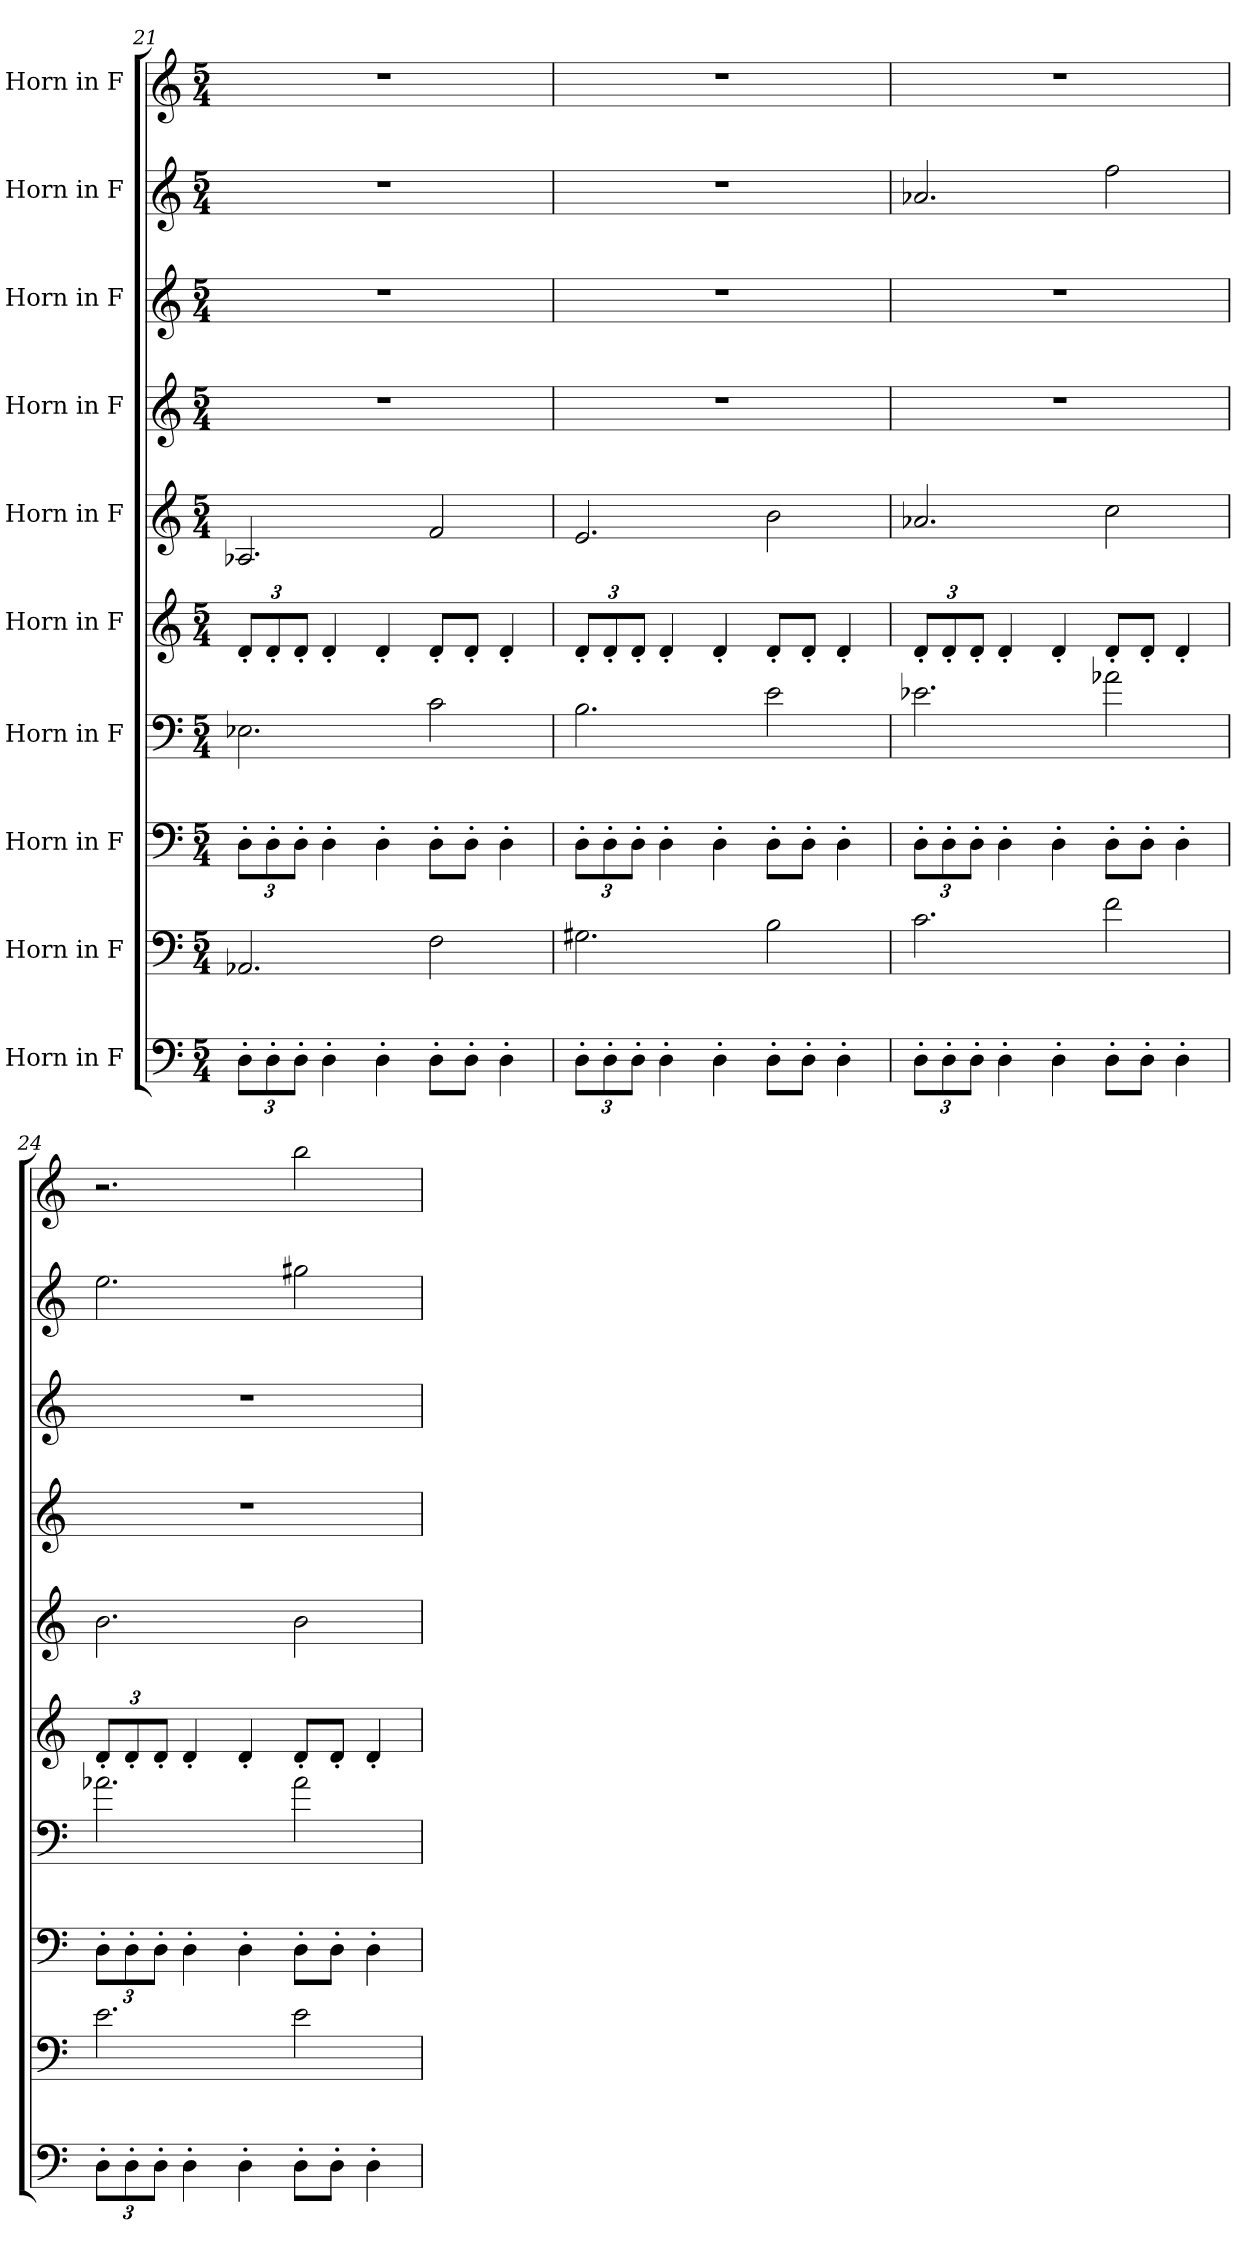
**kern	**kern	**kern	**kern	**kern	**kern	**kern	**kern	**kern	**kern
*part10	*part9	*part8	*part7	*part6	*part5	*part4	*part3	*part2	*part1
*staff10	*staff9	*staff8	*staff7	*staff6	*staff5	*staff4	*staff3	*staff2	*staff1
*I"Horn in F	*I"Horn in F	*I"Horn in F	*I"Horn in F	*I"Horn in F	*I"Horn in F	*I"Horn in F	*I"Horn in F	*I"Horn in F	*I"Horn in F
*clefF4	*clefF4	*clefF4	*clefF4	*clefG2	*clefG2	*clefG2	*clefG2	*clefG2	*clefG2
*ITrd4c7	*ITrd4c7	*ITrd4c7	*ITrd4c7	*ITrd4c7	*ITrd4c7	*ITrd4c7	*ITrd4c7	*ITrd4c7	*ITrd4c7
*k[b-]	*k[b-]	*k[b-]	*k[b-]	*k[b-]	*k[b-]	*k[b-]	*k[b-]	*k[b-]	*k[b-]
*M5/4	*M5/4	*M5/4	*M5/4	*M5/4	*M5/4	*M5/4	*M5/4	*M5/4	*M5/4
*Xbrackettup	*	*Xbrackettup	*	*Xbrackettup	*	*	*	*	*
=21	=21	=21	=21	=21	=21	=21	=21	=21	=21
12GG'\L	2.DD-X/	12GG'\L	2.AA-X\	12G'/L	2.D-X/	4%5r	4%5r	4%5r	4%5r
12GG'\	.	12GG'\	.	12G'/	.	.	.	.	.
12GG'\J	.	12GG'\J	.	12G'/J	.	.	.	.	.
4GG'\	.	4GG'\	.	4G'/	.	.	.	.	.
4GG'\	.	4GG'\	.	4G'/	.	.	.	.	.
8GG'\L	2BB-\	8GG'\L	2F\	8G'/L	2B-/	.	.	.	.
8GG'\J	.	8GG'\J	.	8G'/J	.	.	.	.	.
4GG'\	.	4GG'\	.	4G'/	.	.	.	.	.
=22	=22	=22	=22	=22	=22	=22	=22	=22	=22
12GG'\L	2.C#X\	12GG'\L	2.E\	12G'/L	2.A/	4%5r	4%5r	4%5r	4%5r
12GG'\	.	12GG'\	.	12G'/	.	.	.	.	.
12GG'\J	.	12GG'\J	.	12G'/J	.	.	.	.	.
4GG'\	.	4GG'\	.	4G'/	.	.	.	.	.
4GG'\	.	4GG'\	.	4G'/	.	.	.	.	.
8GG'\L	2E\	8GG'\L	2A\	8G'/L	2e\	.	.	.	.
8GG'\J	.	8GG'\J	.	8G'/J	.	.	.	.	.
4GG'\	.	4GG'\	.	4G'/	.	.	.	.	.
=23	=23	=23	=23	=23	=23	=23	=23	=23	=23
12GG'\L	2.F\	12GG'\L	2.A-X\	12G'/L	2.d-X/	4%5r	4%5r	2.d-X/	4%5r
12GG'\	.	12GG'\	.	12G'/	.	.	.	.	.
12GG'\J	.	12GG'\J	.	12G'/J	.	.	.	.	.
4GG'\	.	4GG'\	.	4G'/	.	.	.	.	.
4GG'\	.	4GG'\	.	4G'/	.	.	.	.	.
8GG'\L	2B-\	8GG'\L	2d-X\	8G'/L	2f\	.	.	2b-\	.
8GG'\J	.	8GG'\J	.	8G'/J	.	.	.	.	.
4GG'\	.	4GG'\	.	4G'/	.	.	.	.	.
=24	=24	=24	=24	=24	=24	=24	=24	=24	=24
12GG'\L	2.A\	12GG'\L	2.d-X\	12G'/L	2.e\	4%5r	4%5r	2.a\	2.r
12GG'\	.	12GG'\	.	12G'/	.	.	.	.	.
12GG'\J	.	12GG'\J	.	12G'/J	.	.	.	.	.
4GG'\	.	4GG'\	.	4G'/	.	.	.	.	.
4GG'\	.	4GG'\	.	4G'/	.	.	.	.	.
8GG'\L	2A\	8GG'\L	2d-\	8G'/L	2e\	.	.	2cc#X\	2ee\
8GG'\J	.	8GG'\J	.	8G'/J	.	.	.	.	.
4GG'\	.	4GG'\	.	4G'/	.	.	.	.	.
=	=	=	=	=	=	=	=	=	=
*-	*-	*-	*-	*-	*-	*-	*-	*-	*-
